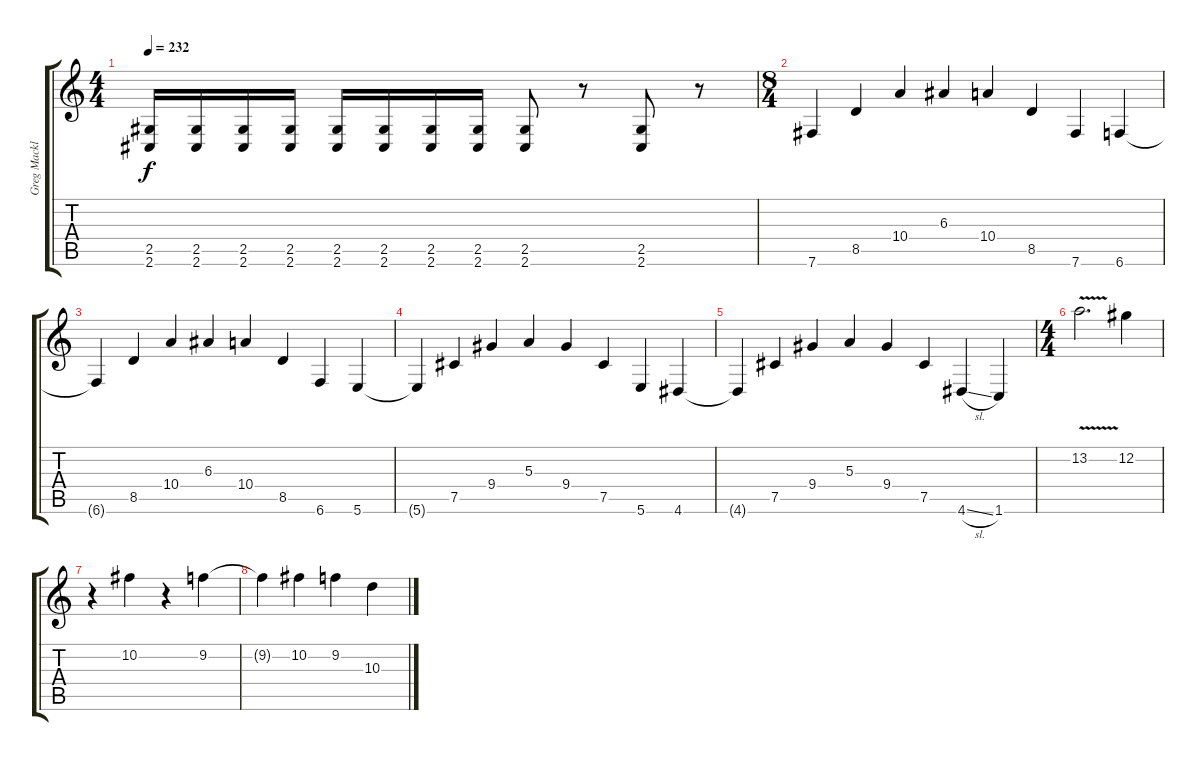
\track ("Greg Macklin" "Greg Mackl") {instrument distortionguitar}
\staff {score tabs}
\tuning (Db4 Ab3 E3 B2 Gb2 B1) {hide}
\ts (4 4)
\tempo 232
\clef g2
\ks c
(2.5 2.6).16{dy f} (2.5 2.6).16 (2.5 2.6).16 (2.5 2.6).16 (2.5 2.6).16 (2.5 2.6).16 (2.5 2.6).16 (2.5 2.6).16 (2.5 2.6).8 r.8 (2.5 2.6).8 r.8 |
\ts (8 4)
7.6.4 8.5.4 10.4.4 6.3.4 10.4.4 8.5.4 7.6.4 6.6.4 |
6.6{t}.4 8.5.4 10.4.4 6.3.4 10.4.4 8.5.4 6.6.4 5.6.4 |
5.6{t}.4 7.5.4 9.4.4 5.3.4 9.4.4 7.5.4 5.6.4 4.6.4 |
4.6{t}.4 7.5.4 9.4.4 5.3.4 9.4.4 7.5.4 4.6{sl}.4 1.6.4 |
\ts (4 4)
13.2{v}.2{d} 12.2.4 |
r.4 10.2.4 r.4 9.2.4 |
9.2{t}.4 10.2.4 9.2.4 10.3.4
